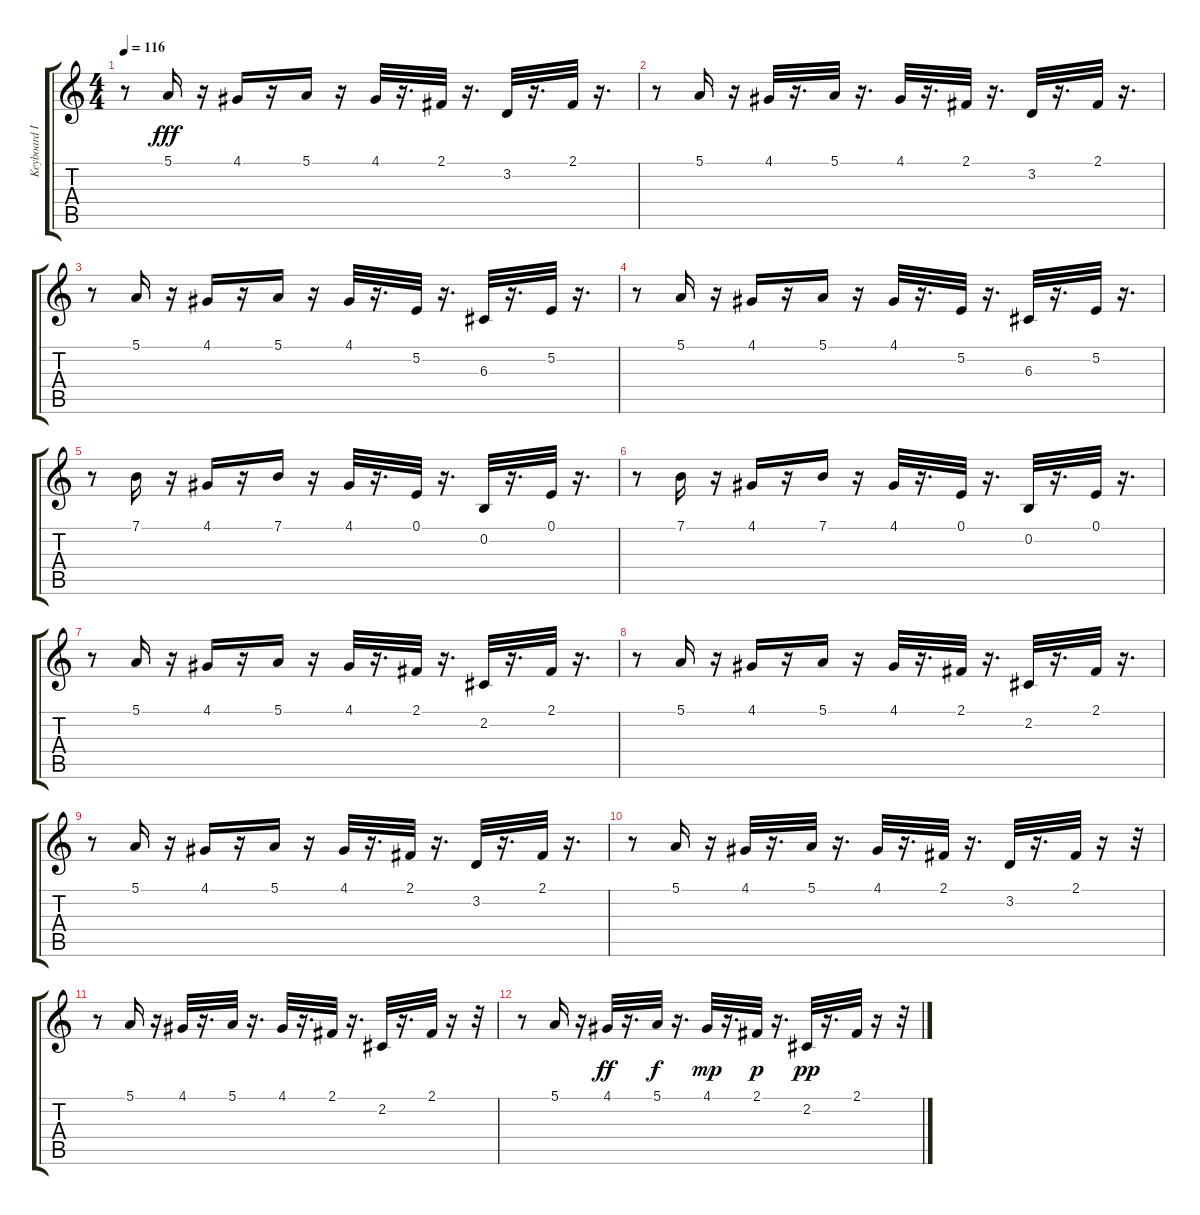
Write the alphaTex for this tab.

\track ("Keyboard III" "Keyboard I") {instrument orchestralharp}
\staff {score tabs}
\tuning (E4 B3 G3 D3 A2 E2) {hide}
\ts (4 4)
\tempo 116
\clef g2
\ks c
r.8{dy fff} 5.1.16 r.16 4.1.16 r.16 5.1.16 r.16 4.1.32 r.16{d} 2.1.32 r.16{d} 3.2.32 r.16{d} 2.1.32 r.16{d} |
r.8 5.1.16 r.16 4.1.32 r.16{d} 5.1.32 r.16{d} 4.1.32 r.16{d} 2.1.32 r.16{d} 3.2.32 r.16{d} 2.1.32 r.16{d} |
r.8 5.1.16 r.16 4.1.16 r.16 5.1.16 r.16 4.1.32 r.16{d} 5.2.32 r.16{d} 6.3.32 r.16{d} 5.2.32 r.16{d} |
r.8 5.1.16 r.16 4.1.16 r.16 5.1.16 r.16 4.1.32 r.16{d} 5.2.32 r.16{d} 6.3.32 r.16{d} 5.2.32 r.16{d} |
r.8 7.1.16 r.16 4.1.16 r.16 7.1.16 r.16 4.1.32 r.16{d} 0.1.32 r.16{d} 0.2.32 r.16{d} 0.1.32 r.16{d} |
r.8 7.1.16 r.16 4.1.16 r.16 7.1.16 r.16 4.1.32 r.16{d} 0.1.32 r.16{d} 0.2.32 r.16{d} 0.1.32 r.16{d} |
r.8 5.1.16 r.16 4.1.16 r.16 5.1.16 r.16 4.1.32 r.16{d} 2.1.32 r.16{d} 2.2.32 r.16{d} 2.1.32 r.16{d} |
r.8 5.1.16 r.16 4.1.16 r.16 5.1.16 r.16 4.1.32 r.16{d} 2.1.32 r.16{d} 2.2.32 r.16{d} 2.1.32 r.16{d} |
r.8 5.1.16 r.16 4.1.16 r.16 5.1.16 r.16 4.1.32 r.16{d} 2.1.32 r.16{d} 3.2.32 r.16{d} 2.1.32 r.16{d} |
r.8 5.1.16 r.16 4.1.32 r.16{d} 5.1.32 r.16{d} 4.1.32 r.16{d} 2.1.32 r.16{d} 3.2.32 r.16{d} 2.1.32 r.16 r.32 |
r.8 5.1.16 r.16 4.1.32 r.16{d} 5.1.32 r.16{d} 4.1.32 r.16{d} 2.1.32 r.16{d} 2.2.32 r.16{d} 2.1.32 r.16 r.32 |
r.8 5.1.16 r.16 4.1.32{dy ff} r.16{d} 5.1.32{dy f} r.16{d} 4.1.32{dy mp} r.16{d} 2.1.32{dy p} r.16{d} 2.2.32{dy pp} r.16{d} 2.1.32 r.16 r.32
